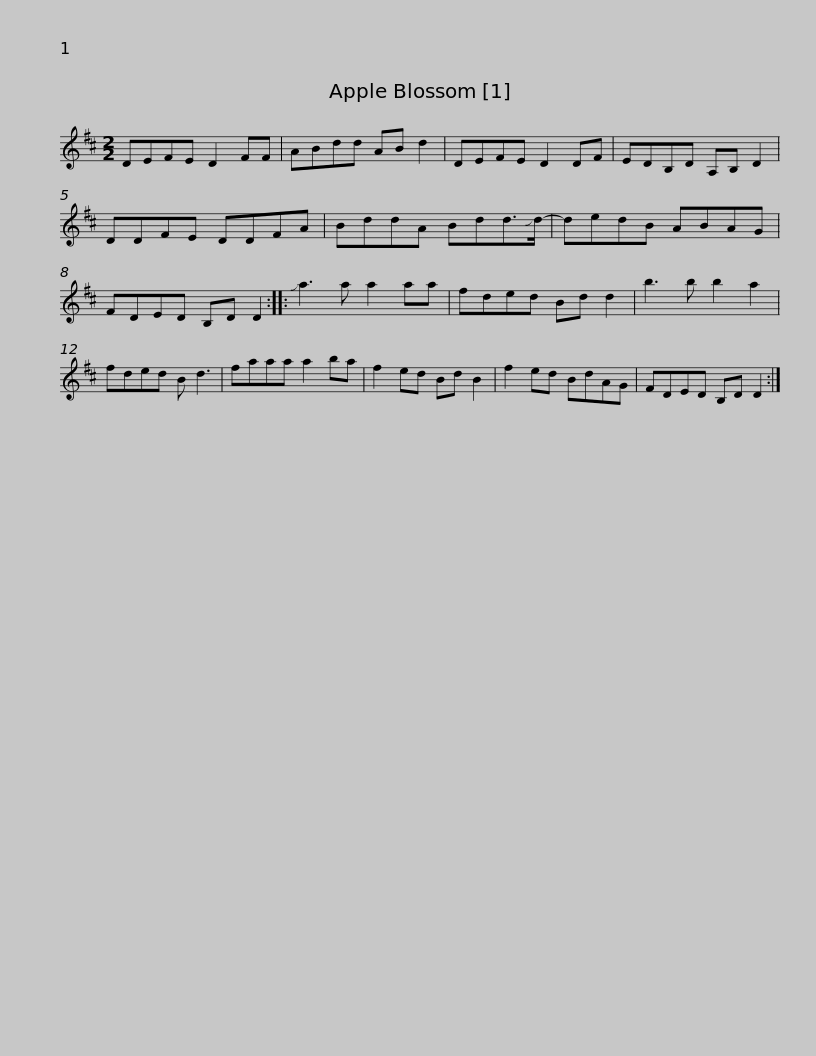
X:1
L:1/8
M:2/2
I:linebreak $
K:D
V:1 treble
V:1
 DEFE D2 FF | ABdd AB d2 | DEFE D2 DF | EDB,D A,B, D2 | DDFE DDFA |$ %5
 BddA Bdd>!slide!d- | dedB ABAG | FDED B,D D2 :: !slide!a3 a a2 aa | fded Bd d2 |$ %10
 b3 b b2 a2 | fded B d3 | faaa a2 ba | f2 ed Bd B2 | f2 ed BdAG | %15
 FDED B,D D2 :| %16
